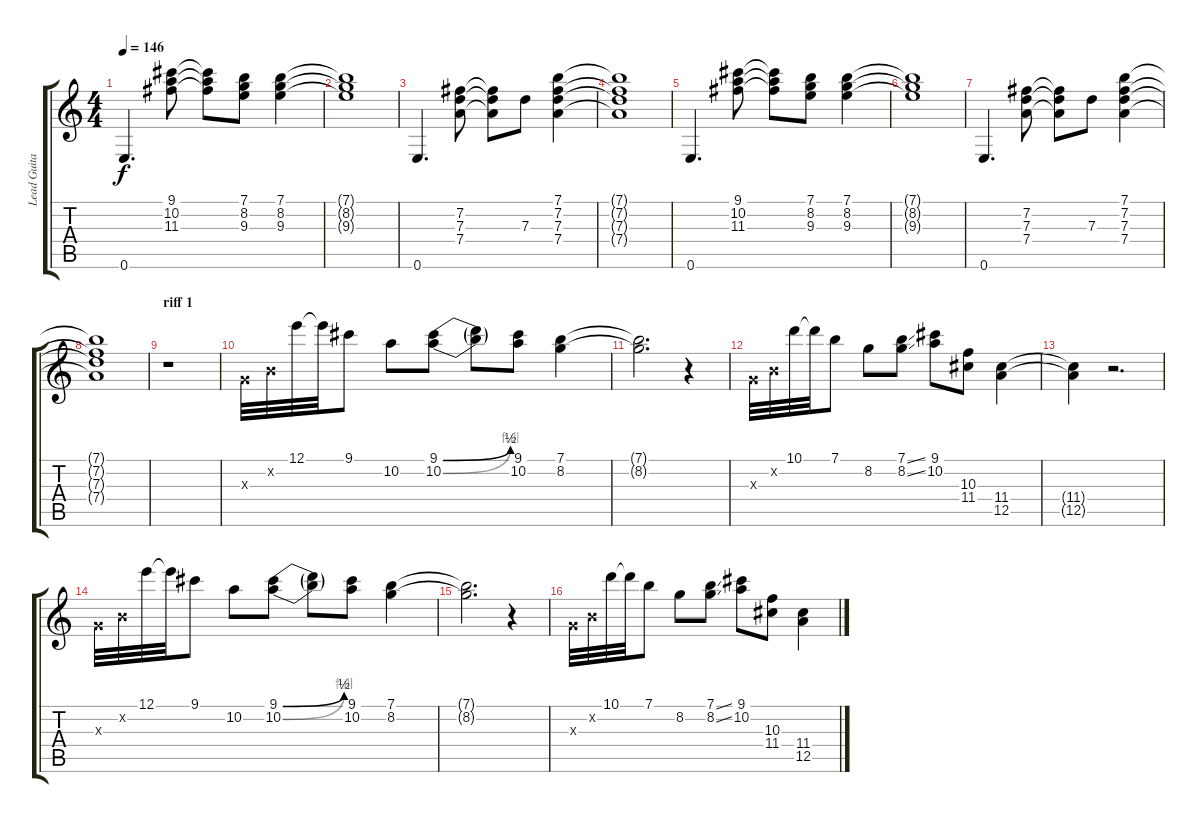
\track ("Lead Guitar" "Lead Guita") {instrument distortionguitar}
\staff {score tabs}
\tuning (E4 B3 G3 D3 A2 E2) {hide}
\ts (4 4)
\tempo 146
\clef g2
\ks c
0.6.4{d dy f} (9.1 10.2 11.3).8 (9.1{t} 10.2{t} 11.3{t}).8 (7.1 8.2 9.3).8 (7.1 8.2 9.3).4 |
(7.1{t} 8.2{t} 9.3{t}).1 |
0.6.4{d} (7.2 7.3 7.4).8 (7.2{t} 7.3{t} 7.4{t}).8 7.3.8 (7.1 7.2 7.3 7.4).4 |
(7.1{t} 7.2{t} 7.3{t} 7.4{t}).1 |
0.6.4{d} (9.1 10.2 11.3).8 (9.1{t} 10.2{t} 11.3{t}).8 (7.1 8.2 9.3).8 (7.1 8.2 9.3).4 |
(7.1{t} 8.2{t} 9.3{t}).1 |
0.6.4{d} (7.2 7.3 7.4).8 (7.2{t} 7.3{t} 7.4{t}).8 7.3.8 (7.1 7.2 7.3 7.4).4 |
(7.1{t} 7.2{t} 7.3{t} 7.4{t}).1 |
\section ("" "riff 1")
r.1 |
0.3{x}.32 0.2{x}.32 12.1.32 12.1{t}.32 9.1.8 10.2.8 (9.1{be (bend 0 0 60 2)} 10.2{be (bend 0 0 60 4)}).8 (9.1{t} 10.2{t}).8 (9.1 10.2).8 (7.1 8.2).4 |
(7.1{t} 8.2{t}).2{d} r.4 |
0.3{x}.32 0.2{x}.32 10.1.32 10.1{t}.32 7.1.8 8.2.8 (7.1{ss} 8.2{ss}).8 (9.1 10.2).8 (10.3 11.4).8 (11.4 12.5).4 |
(11.4{t} 12.5{t}).4 r.2{d} |
0.3{x}.32 0.2{x}.32 12.1.32 12.1{t}.32 9.1.8 10.2.8 (9.1{be (bend 0 0 60 2)} 10.2{be (bend 0 0 60 4)}).8 (9.1{t} 10.2{t}).8 (9.1 10.2).8 (7.1 8.2).4 |
(7.1{t} 8.2{t}).2{d} r.4 |
0.3{x}.32 0.2{x}.32 10.1.32 10.1{t}.32 7.1.8 8.2.8 (7.1{ss} 8.2{ss}).8 (9.1 10.2).8 (10.3 11.4).8 (11.4 12.5).4
